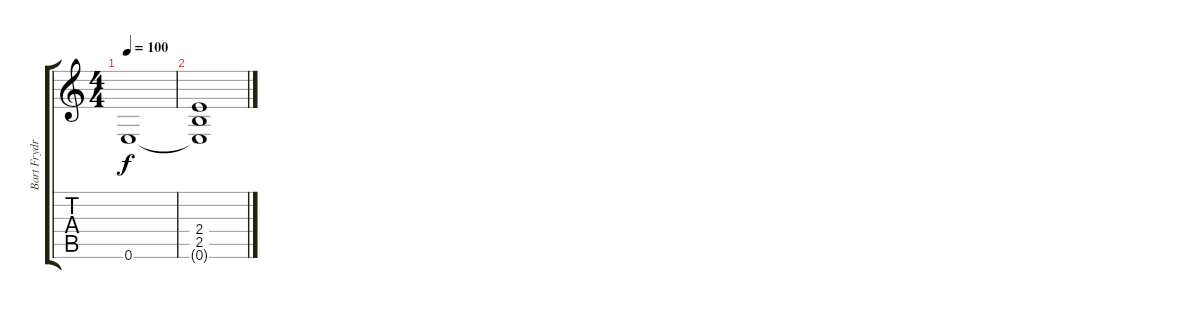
\track ("Bart Frydrychowicz" "Bart Frydr") {instrument distortionguitar}
\staff {score tabs}
\tuning (E4 B3 G3 D3 A2 E2) {hide}
\ts (4 4)
\tempo 100
\clef g2
\ks c
0.6{t}.1{dy f} |
(2.4{t} 2.5{t} 0.6{t}).1
